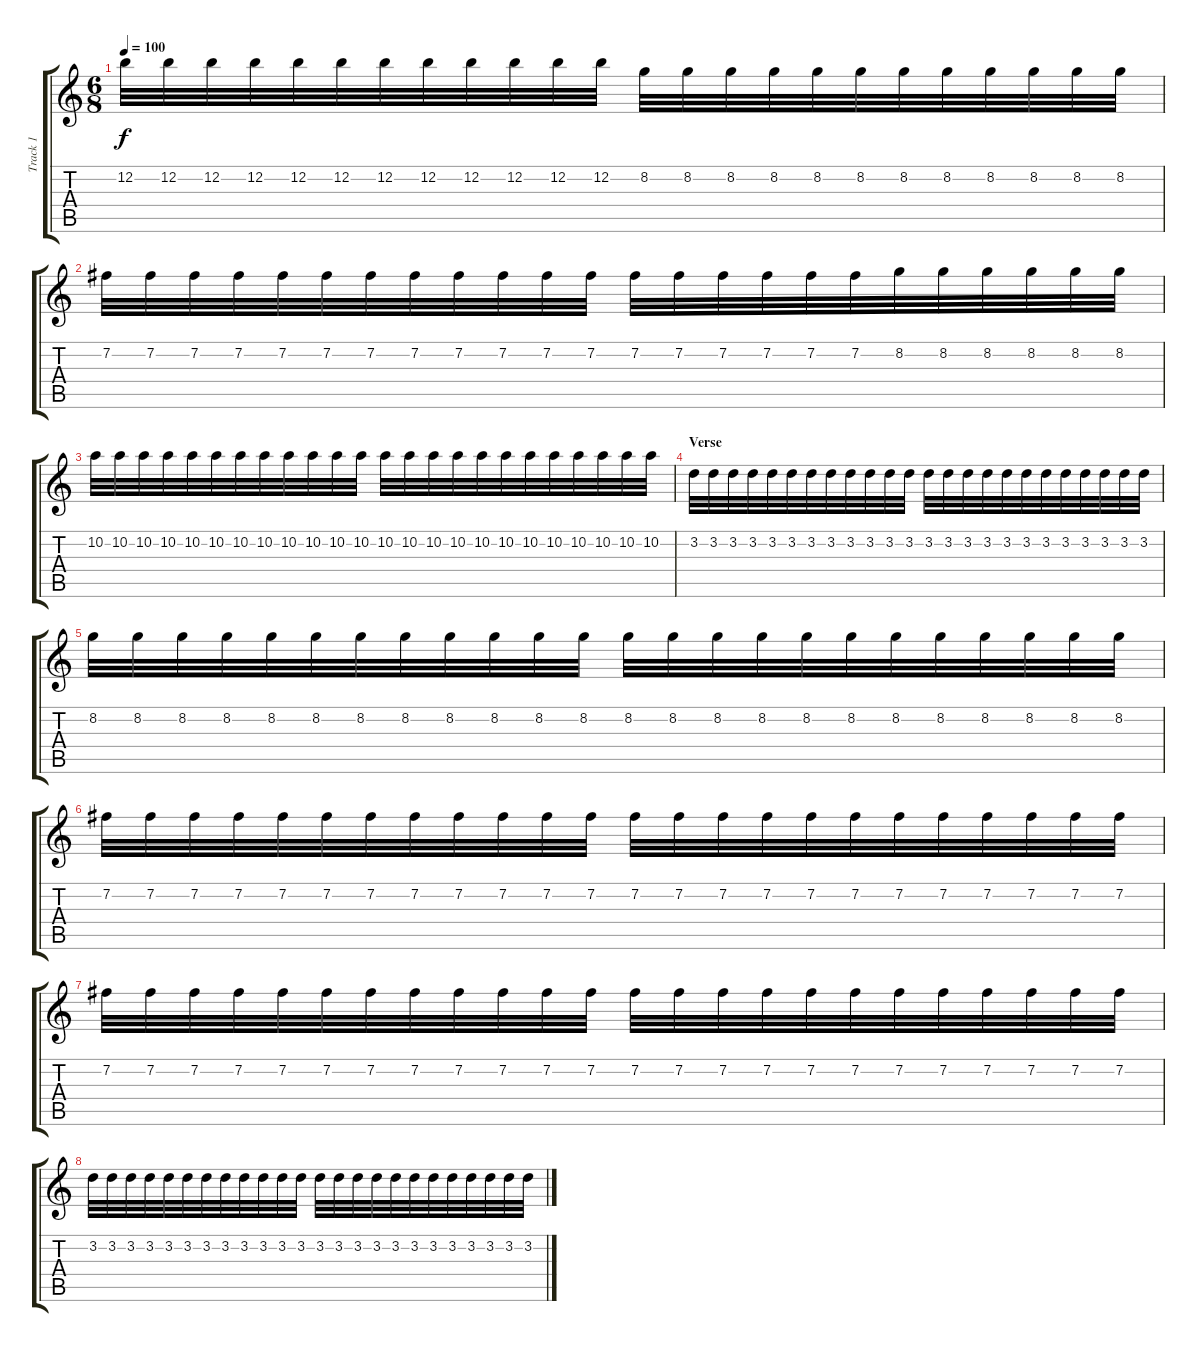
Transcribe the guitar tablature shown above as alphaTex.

\track ("Track 1" "Track 1") {instrument acousticguitarsteel}
\staff {score tabs}
\tuning (E4 B3 G3 D3 A2 E2) {hide}
\ts (6 8)
\tempo 100
\clef g2
\ks c
12.2.32{dy f} 12.2.32 12.2.32 12.2.32 12.2.32 12.2.32 12.2.32 12.2.32 12.2.32 12.2.32 12.2.32 12.2.32 8.2.32 8.2.32 8.2.32 8.2.32 8.2.32 8.2.32 8.2.32 8.2.32 8.2.32 8.2.32 8.2.32 8.2.32 |
7.2.32 7.2.32 7.2.32 7.2.32 7.2.32 7.2.32 7.2.32 7.2.32 7.2.32 7.2.32 7.2.32 7.2.32 7.2.32 7.2.32 7.2.32 7.2.32 7.2.32 7.2.32 8.2.32 8.2.32 8.2.32 8.2.32 8.2.32 8.2.32 |
10.2.32 10.2.32 10.2.32 10.2.32 10.2.32 10.2.32 10.2.32 10.2.32 10.2.32 10.2.32 10.2.32 10.2.32 10.2.32 10.2.32 10.2.32 10.2.32 10.2.32 10.2.32 10.2.32 10.2.32 10.2.32 10.2.32 10.2.32 10.2.32 |
\section ("" "Verse")
3.2.32 3.2.32 3.2.32 3.2.32 3.2.32 3.2.32 3.2.32 3.2.32 3.2.32 3.2.32 3.2.32 3.2.32 3.2.32 3.2.32 3.2.32 3.2.32 3.2.32 3.2.32 3.2.32 3.2.32 3.2.32 3.2.32 3.2.32 3.2.32 |
8.2.32 8.2.32 8.2.32 8.2.32 8.2.32 8.2.32 8.2.32 8.2.32 8.2.32 8.2.32 8.2.32 8.2.32 8.2.32 8.2.32 8.2.32 8.2.32 8.2.32 8.2.32 8.2.32 8.2.32 8.2.32 8.2.32 8.2.32 8.2.32 |
7.2.32 7.2.32 7.2.32 7.2.32 7.2.32 7.2.32 7.2.32 7.2.32 7.2.32 7.2.32 7.2.32 7.2.32 7.2.32 7.2.32 7.2.32 7.2.32 7.2.32 7.2.32 7.2.32 7.2.32 7.2.32 7.2.32 7.2.32 7.2.32 |
7.2.32 7.2.32 7.2.32 7.2.32 7.2.32 7.2.32 7.2.32 7.2.32 7.2.32 7.2.32 7.2.32 7.2.32 7.2.32 7.2.32 7.2.32 7.2.32 7.2.32 7.2.32 7.2.32 7.2.32 7.2.32 7.2.32 7.2.32 7.2.32 |
3.2.32 3.2.32 3.2.32 3.2.32 3.2.32 3.2.32 3.2.32 3.2.32 3.2.32 3.2.32 3.2.32 3.2.32 3.2.32 3.2.32 3.2.32 3.2.32 3.2.32 3.2.32 3.2.32 3.2.32 3.2.32 3.2.32 3.2.32 3.2.32
